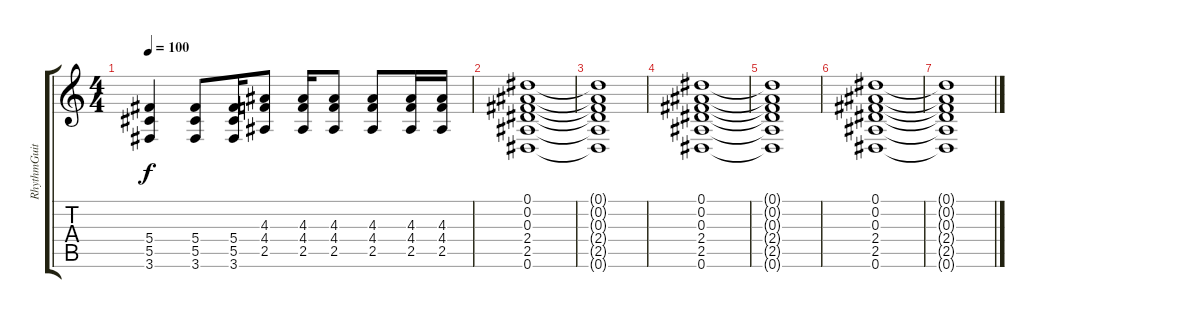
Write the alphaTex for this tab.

\track ("RhythmGuitar01" "RhythmGuit") {instrument electricguitarclean}
\staff {score tabs}
\tuning (Eb4 Bb3 Gb3 Db3 Ab2 Eb2) {hide}
\ts (4 4)
\tempo 100
\clef g2
\ks c
(5.4 5.5 3.6).4{dy f} (5.4 5.5 3.6).8 (5.4 5.5 3.6).16 (4.3 4.4 2.5).8 (4.3 4.4 2.5).16 (4.3 4.4 2.5).8 (4.3 4.4 2.5).8 (4.3 4.4 2.5).16 (4.3 4.4 2.5).16 |
(0.1 0.2 0.3 2.4 2.5 0.6).1 |
(0.1{t} 0.2{t} 0.3{t} 2.4{t} 2.5{t} 0.6{t}).1 |
(0.1 0.2 0.3 2.4 2.5 0.6).1 |
(0.1{t} 0.2{t} 0.3{t} 2.4{t} 2.5{t} 0.6{t}).1 |
(0.1 0.2 0.3 2.4 2.5 0.6).1 |
(0.1{t} 0.2{t} 0.3{t} 2.4{t} 2.5{t} 0.6{t}).1
